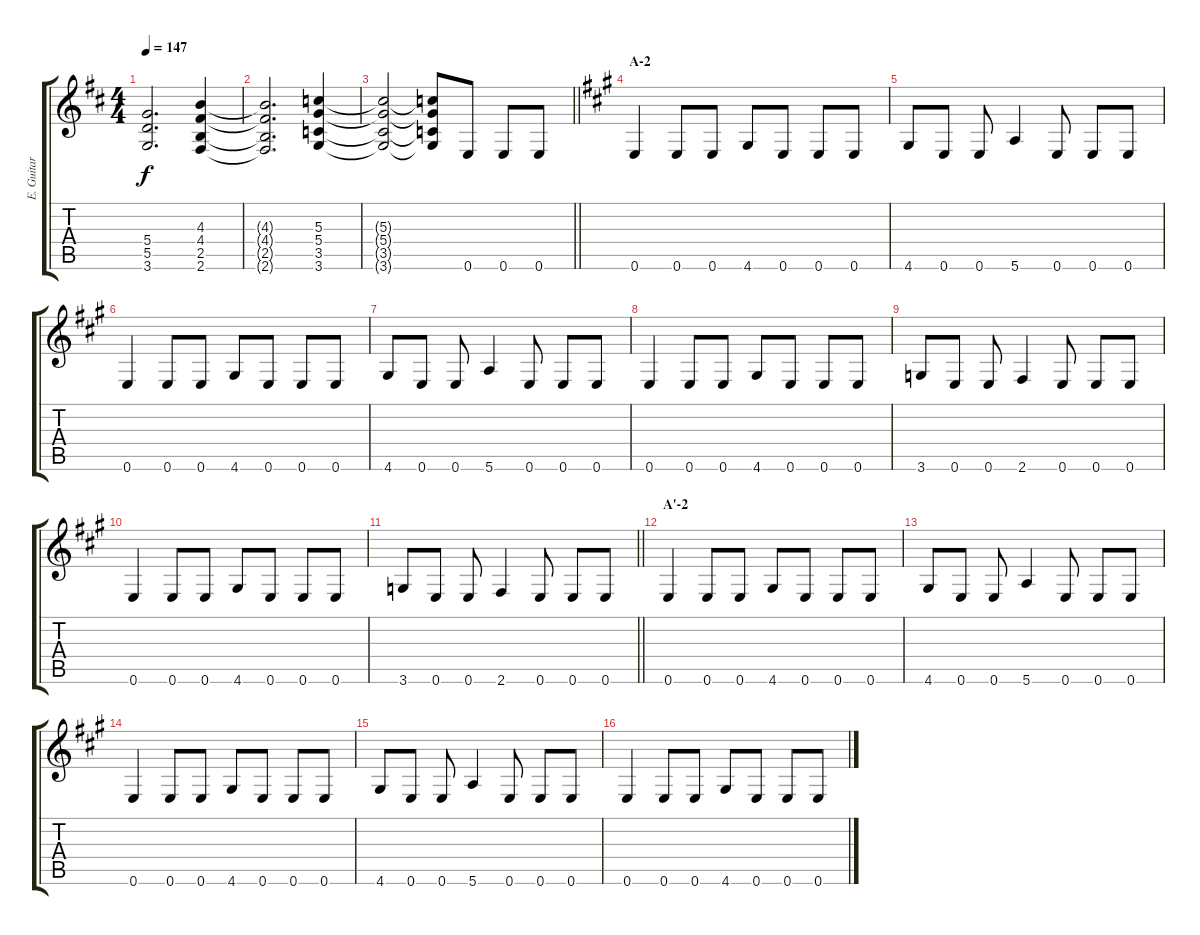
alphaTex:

\track ("E. Guitar I" "E. Guitar ") {instrument overdrivenguitar}
\staff {score tabs}
\tuning (E4 B3 G3 D3 A2 E2) {hide}
\ts (4 4)
\tempo 147
\clef g2
\ks d
(5.4{t} 5.5{t} 3.6{t}).2{d dy f} (4.3 4.4 2.5 2.6).4 |
(4.3{t} 4.4{t} 2.5{t} 2.6{t}).2{d} (5.3 5.4 3.5 3.6).4 |
\barLineRight lightlight
(5.3{t} 5.4{t} 3.5{t} 3.6{t}).2 (5.3{t} 5.4{t} 3.5{t} 3.6{t}).8 0.6.8 0.6.8 0.6.8 |
\section ("" "A-2")
\ks a
0.6.4 0.6.8 0.6.8 4.6.8 0.6.8 0.6.8 0.6.8 |
4.6.8 0.6.8 0.6.8 5.6.4 0.6.8 0.6.8 0.6.8 |
0.6.4 0.6.8 0.6.8 4.6.8 0.6.8 0.6.8 0.6.8 |
4.6.8 0.6.8 0.6.8 5.6.4 0.6.8 0.6.8 0.6.8 |
0.6.4 0.6.8 0.6.8 4.6.8 0.6.8 0.6.8 0.6.8 |
3.6.8 0.6.8 0.6.8 2.6.4 0.6.8 0.6.8 0.6.8 |
0.6.4 0.6.8 0.6.8 4.6.8 0.6.8 0.6.8 0.6.8 |
\barLineRight lightlight
3.6.8 0.6.8 0.6.8 2.6.4 0.6.8 0.6.8 0.6.8 |
\section ("" "A'-2")
0.6.4 0.6.8 0.6.8 4.6.8 0.6.8 0.6.8 0.6.8 |
4.6.8 0.6.8 0.6.8 5.6.4 0.6.8 0.6.8 0.6.8 |
0.6.4 0.6.8 0.6.8 4.6.8 0.6.8 0.6.8 0.6.8 |
4.6.8 0.6.8 0.6.8 5.6.4 0.6.8 0.6.8 0.6.8 |
0.6.4 0.6.8 0.6.8 4.6.8 0.6.8 0.6.8 0.6.8
